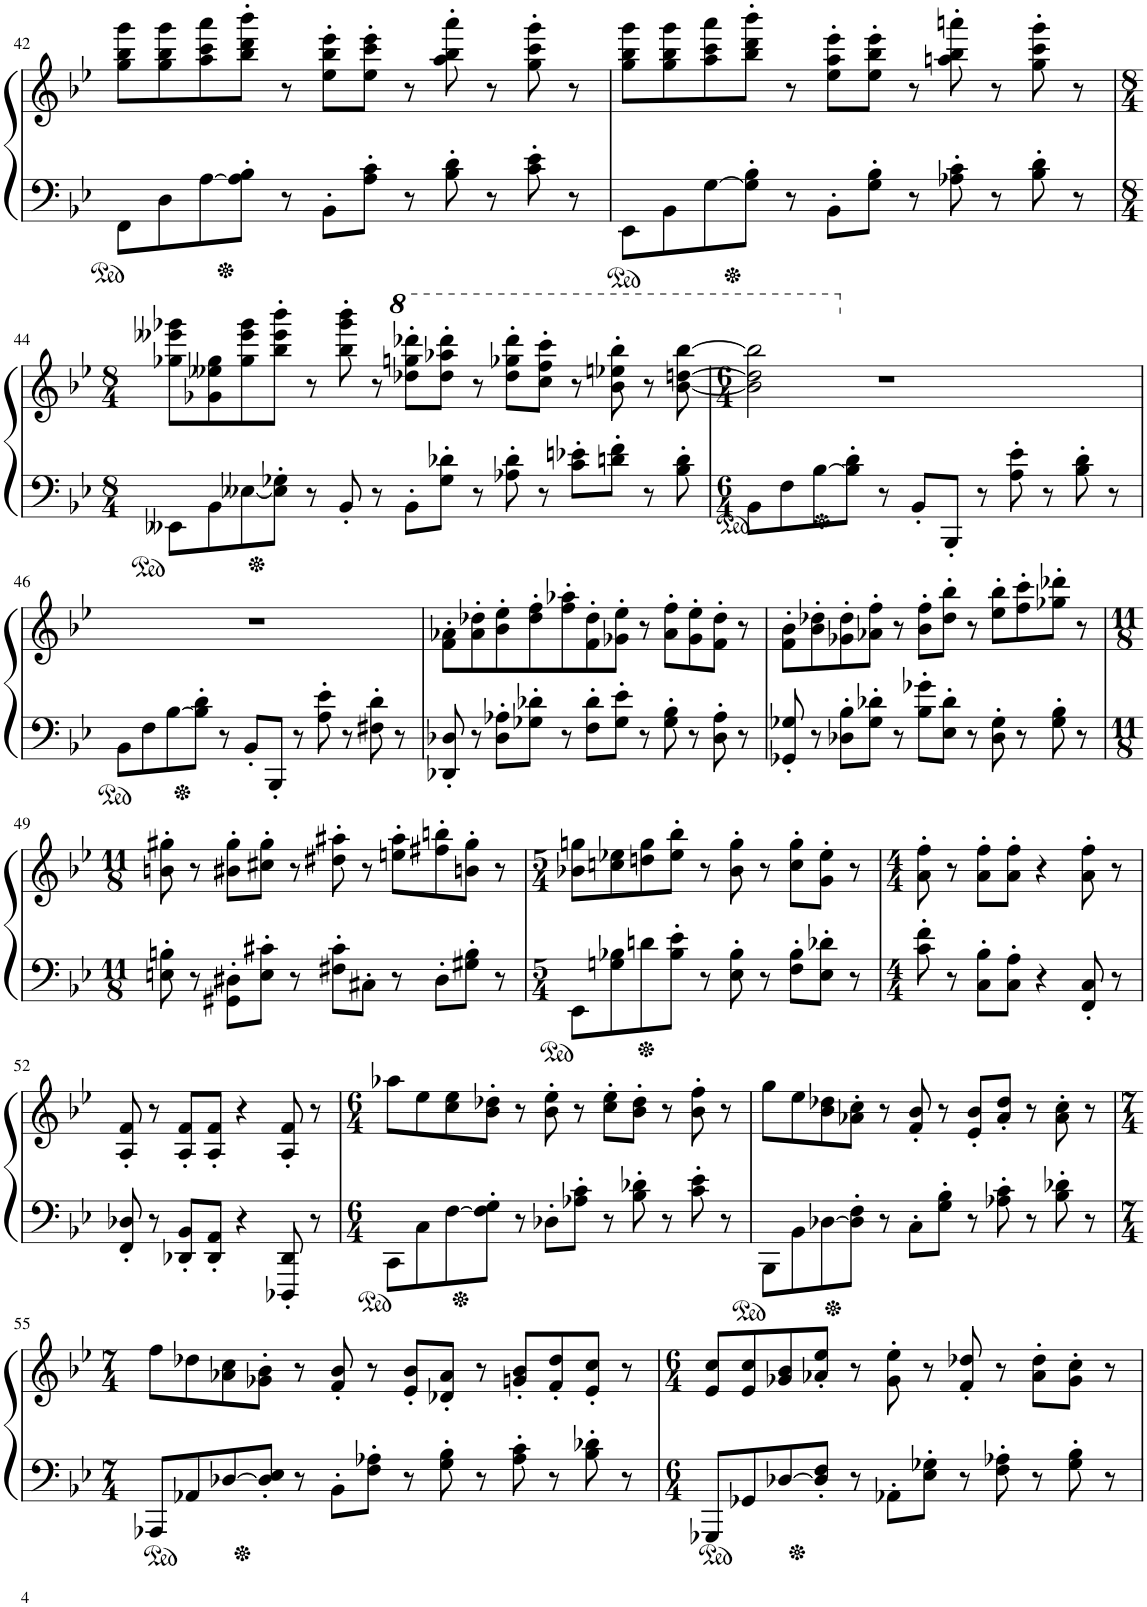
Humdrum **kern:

**kern	**kern
*part1	*part1
*staff2	*staff1
*I"Piano	*
*I'Pno.	*
!!LO:PB:g=z
*clefF4	*clefG2
*k[b-e-]	*k[b-e-]
*M6/4	*M6/4
=42	=42
8FF\L	8gg\ 8bb-\ 8ggg\L
8D\	8gg\ 8bb-\ 8ggg\
[>8A\	8aa\ 8ccc\ 8aaa\
8A\]' 8B-\'J	8bb-\' 8ddd\' 8bbb-\'J
8r	8r
8BB-'\L	8ee-\' 8bb-\' 8eee-\'L
8A\' 8c\'J	8ee-\' 8ccc\' 8eee-\'J
8r	8r
8B-\' 8d\'	8aa\' 8bb-\' 8aaa\'
8r	8r
8c\' 8e-\'	8gg\' 8ccc\' 8ggg\'
8r	8r
=43	=43
8EE-\L	8gg\ 8bb-\ 8ggg\L
8BB-\	8gg\ 8bb-\ 8ggg\
[>8G\	8aa\ 8ccc\ 8aaa\
8G\]' 8B-\'J	8bb-\' 8ddd\' 8bbb-\'J
8r	8r
8BB-'\L	8ee-\' 8aa\' 8eee-\'L
8G\' 8B-\'J	8ee-\' 8bb-\' 8eee-\'J
8r	8r
8A-X\' 8c\'	8aan\' 8bb-\' 8aaan\'
8r	8r
8B-\' 8d\'	8gg\' 8ccc\' 8ggg\'
8r	8r
!!LO:LB:g=z
=44	=44
*M8/4	*M8/4
8EE--X\L	8gg-X\ 8eee--X\ 8ggg-X\L
8BB-\	8g-X\ 8ee--X\ 8gg-\
[<8E--X\	8gg-\ 8eee--\ 8ggg-\
8E--\]' 8G-X\'J	8bb-\' 8eee--\' 8bbb-\'J
8r	8r
8BB-'/	8bb-\' 8ggg-\' 8bbb-\'
8r	8r
*	*8va
8BB-'\L	8ddd-X\' 8gggn\' 8dddd-X\'L
8G-\' 8d-X\'J	8ddd-\' 8aaa-X\' 8dddd-\'J
8r	8r
8A-X\' 8d-\'	8ddd-\' 8ggg-X\' 8dddd-\'L
8r	8ccc\' 8fff\' 8cccc\'J
8c\' 8e-X\'L	8r
8dn\' 8f\'J	8bb-\' 8eee-X\' 8bbb-\'
8r	8r
8B-\' 8d\'	[8bb-\ [8dddn\ [8bbb-\
=45	=45
*M6/4	*M6/4
8BB-\L	2bb-\] 2ddd\] 2bbb-\]
8F\	.
[>8B-\	.
8B-\]' 8d\'J	.
*	*X8va
8r	1r
8BB-'/L	.
8BBB-'/J	.
8r	.
8A\' 8e-\'	.
8r	.
8B-\' 8d\'	.
8r	.
!!LO:LB:g=z
=46	=46
8BB-\L	1.r
8F\	.
[>8B-\	.
8B-\]' 8d\'J	.
8r	.
8BB-'/L	.
8BBB-'/J	.
8r	.
8A\' 8e-\'	.
8r	.
8F#X\' 8d\'	.
8r	.
=47	=47
8DD-X/' 8D-X/'	8f\' 8a-X\'L
8r	8a-\' 8dd-X\'
8D-\' 8A-X\'L	8b-\' 8ee-\'
8G-X\' 8d-X\'J	8dd-\' 8ff\'
8r	8ff\' 8aa-X\'
8F\' 8d-\'L	8f\' 8dd-\'
8G-\' 8e-\'J	8g-X\' 8ee-\'J
8r	8r
8G-\' 8B-\'	8a-\' 8ff\'L
8r	8g-\' 8ee-\'
8D-\' 8A-\'	8f\' 8dd-\'J
8r	8r
=48	=48
8GG-X/' 8G-X/'	8f\' 8b-\'L
8r	8b-\' 8dd-X\'
8D-X\' 8B-\'L	8g-X\' 8dd-\'
8G-\' 8d-X\'J	8a-X\' 8ff\'J
8r	8r
8B-\' 8g-X\'L	8b-\' 8ff\'L
8E-\' 8d-\'J	8dd-\' 8bb-\'J
8r	8r
8D-\' 8G-\'	8ee-\' 8bb-\'L
8r	8ff\' 8ccc\'
8G-\' 8B-\'	8gg-X\' 8ddd-X\'J
8r	8r
!!LO:LB:g=z
=49	=49
*M11/8	*M11/8
8En\' 8Bn\'	8bn\' 8gg#X\'
8r	8r
8GG#X\' 8D#X\'L	8b#X\' 8gg#\'L
8E\' 8c#X\'J	8cc#X\' 8gg#\'J
8r	8r
8F#X\' 8c#\'L	8dd#X\' 8aa#X\'
8C#X'\J	8r
8r	8een\' 8aa#\'L
8D#'\L	8ff#X\' 8bbn\'
8G#X\' 8B\'J	8bn\' 8gg#\'J
8r	8r
=50	=50
*M5/4	*M5/4
8EE-\L	8b-X\ 8ggn\L
8Gn\ 8B-X\	8ccn\ 8ee-X\
8dn\	8ddn\ 8gg\
8B-\' 8e-\'J	8ee-\' 8bb-\'J
8r	8r
8E-\' 8B-\'	8b-\' 8gg\'
8r	8r
8F\' 8B-\'L	8cc\' 8gg\'L
8E-\' 8d-X\'J	8g\' 8ee-\'J
8r	8r
=51	=51
*M4/4	*M4/4
8c\' 8f\'	8a\' 8ff\'
8r	8r
8C\' 8B-\'L	8a\' 8ff\'L
8C\' 8A\'J	8a\' 8ff\'J
4r	4r
8FF/' 8C/'	8a\' 8ff\'
8r	8r
!!LO:LB:g=z
=52	=52
8FF/' 8D-X/'	8A/' 8f/'
8r	8r
8DD-X/' 8BB-/'L	8A/' 8f/'L
8DD-/' 8AA/'J	8A/' 8f/'J
4r	4r
8DDD-X/' 8DD-/'	8A/' 8f/'
8r	8r
=53	=53
*M6/4	*M6/4
8CC\L	8aa-X\L
8C\	8ee-\
[>8F\	8cc\ 8ee-\
8F\]' 8G\'J	8b-\' 8dd-X\'J
8r	8r
8D-X'\L	8b-\' 8ee-\'
8A-X\' 8c\'J	8r
8r	8cc\' 8ee-\'L
8B-\' 8d-X\'	8b-\' 8dd-\'J
8r	8r
8c\' 8e-\'	8b-\' 8ff\'
8r	8r
=54	=54
8BBB-\L	8gg\L
8BB-\	8ee-\
[>8D-X\	8b-\ 8dd-X\
8D-\]' 8F\'J	8a-X\' 8cc\'J
8r	8r
8C'\L	8f/' 8b-/'
8G\' 8B-\'J	8r
8r	8e-/' 8b-/'L
8A-X\' 8c\'	8a-/' 8dd-/'J
8r	8r
8B-\' 8d-X\'	8a-\' 8cc\'
8r	8r
!!LO:LB:g=z
=55	=55
*M7/4	*M7/4
8AAA-X/L	8ff\L
8AA-X/	8dd-X\
[>8D-X/	8a-X\ 8cc\
8D-/]' 8E-/'J	8g-X\' 8b-\'J
8r	8r
8BB-'\L	8f/' 8b-/'
8F\' 8A-X\'J	8r
8r	8e-/' 8b-/'L
8G\' 8B-\'	8d-X/' 8a-/'J
8r	8r
8A-\' 8c\'	8gn/' 8b-/'L
8r	8f/' 8dd-/'
8B-\' 8d-X\'	8e-/' 8cc/'J
8r	8r
=56	=56
*M6/4	*M6/4
8GGG-X/L	8e-/ 8cc/L
8GG-X/	8e-/ 8cc/
[>8D-X/	8g-X/ 8b-/
8D-/]' 8F/'J	8a-X/' 8ee-/'J
8r	8r
8AA-X'\L	8g-\' 8ee-\'
8E-\' 8G-X\'J	8r
8r	8f/' 8dd-X/'
8F\' 8A-X\'	8r
8r	8a-\' 8dd-\'L
8G-\' 8B-\'	8g-\' 8cc\'J
8r	8r
=	=
*-	*-
